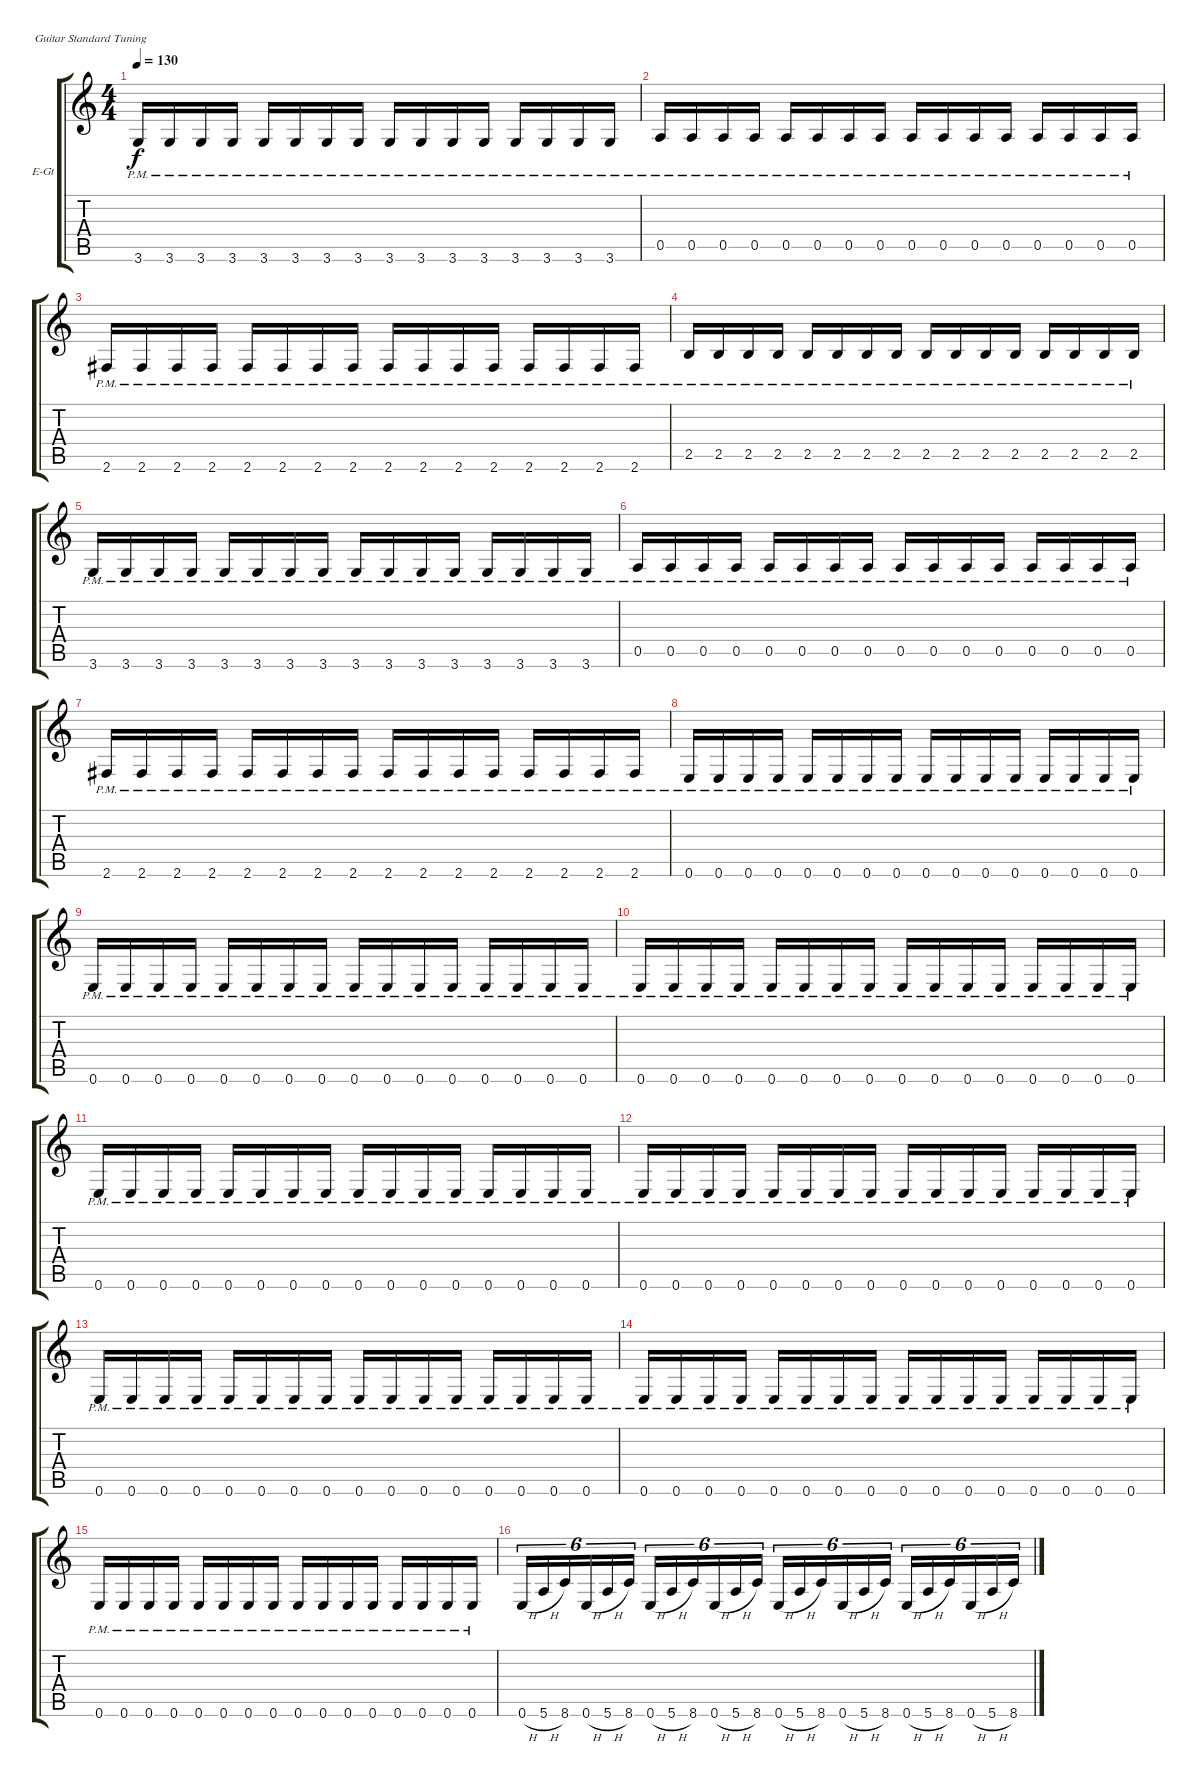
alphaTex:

\bracketExtendMode groupsimilarinstruments
\firstSystemTrackNameOrientation horizontal
\otherSystemsTrackNameOrientation horizontal
\track ("Kirk" "E-Gt") {instrument overdrivenguitar}
\staff {score tabs}
\tuning (E4 B3 G3 D3 A2 E2)
\ts (4 4)
\tempo 130
\clef g2
\ks c
3.6{pm}.16{dy f} 3.6{pm}.16 3.6{pm}.16 3.6{pm}.16 3.6{pm}.16 3.6{pm}.16 3.6{pm}.16 3.6{pm}.16 3.6{pm}.16 3.6{pm}.16 3.6{pm}.16 3.6{pm}.16 3.6{pm}.16 3.6{pm}.16 3.6{pm}.16 3.6{pm}.16 |
0.5{pm}.16 0.5{pm}.16 0.5{pm}.16 0.5{pm}.16 0.5{pm}.16 0.5{pm}.16 0.5{pm}.16 0.5{pm}.16 0.5{pm}.16 0.5{pm}.16 0.5{pm}.16 0.5{pm}.16 0.5{pm}.16 0.5{pm}.16 0.5{pm}.16 0.5{pm}.16 |
2.6{pm}.16 2.6{pm}.16 2.6{pm}.16 2.6{pm}.16 2.6{pm}.16 2.6{pm}.16 2.6{pm}.16 2.6{pm}.16 2.6{pm}.16 2.6{pm}.16 2.6{pm}.16 2.6{pm}.16 2.6{pm}.16 2.6{pm}.16 2.6{pm}.16 2.6{pm}.16 |
2.5{pm}.16 2.5{pm}.16 2.5{pm}.16 2.5{pm}.16 2.5{pm}.16 2.5{pm}.16 2.5{pm}.16 2.5{pm}.16 2.5{pm}.16 2.5{pm}.16 2.5{pm}.16 2.5{pm}.16 2.5{pm}.16 2.5{pm}.16 2.5{pm}.16 2.5{pm}.16 |
3.6{pm}.16 3.6{pm}.16 3.6{pm}.16 3.6{pm}.16 3.6{pm}.16 3.6{pm}.16 3.6{pm}.16 3.6{pm}.16 3.6{pm}.16 3.6{pm}.16 3.6{pm}.16 3.6{pm}.16 3.6{pm}.16 3.6{pm}.16 3.6{pm}.16 3.6{pm}.16 |
0.5{pm}.16 0.5{pm}.16 0.5{pm}.16 0.5{pm}.16 0.5{pm}.16 0.5{pm}.16 0.5{pm}.16 0.5{pm}.16 0.5{pm}.16 0.5{pm}.16 0.5{pm}.16 0.5{pm}.16 0.5{pm}.16 0.5{pm}.16 0.5{pm}.16 0.5{pm}.16 |
2.6{pm}.16 2.6{pm}.16 2.6{pm}.16 2.6{pm}.16 2.6{pm}.16 2.6{pm}.16 2.6{pm}.16 2.6{pm}.16 2.6{pm}.16 2.6{pm}.16 2.6{pm}.16 2.6{pm}.16 2.6{pm}.16 2.6{pm}.16 2.6{pm}.16 2.6{pm}.16 |
0.6{pm}.16 0.6{pm}.16 0.6{pm}.16 0.6{pm}.16 0.6{pm}.16 0.6{pm}.16 0.6{pm}.16 0.6{pm}.16 0.6{pm}.16 0.6{pm}.16 0.6{pm}.16 0.6{pm}.16 0.6{pm}.16 0.6{pm}.16 0.6{pm}.16 0.6{pm}.16 |
0.6{pm}.16 0.6{pm}.16 0.6{pm}.16 0.6{pm}.16 0.6{pm}.16 0.6{pm}.16 0.6{pm}.16 0.6{pm}.16 0.6{pm}.16 0.6{pm}.16 0.6{pm}.16 0.6{pm}.16 0.6{pm}.16 0.6{pm}.16 0.6{pm}.16 0.6{pm}.16 |
0.6{pm}.16 0.6{pm}.16 0.6{pm}.16 0.6{pm}.16 0.6{pm}.16 0.6{pm}.16 0.6{pm}.16 0.6{pm}.16 0.6{pm}.16 0.6{pm}.16 0.6{pm}.16 0.6{pm}.16 0.6{pm}.16 0.6{pm}.16 0.6{pm}.16 0.6{pm}.16 |
0.6{pm}.16 0.6{pm}.16 0.6{pm}.16 0.6{pm}.16 0.6{pm}.16 0.6{pm}.16 0.6{pm}.16 0.6{pm}.16 0.6{pm}.16 0.6{pm}.16 0.6{pm}.16 0.6{pm}.16 0.6{pm}.16 0.6{pm}.16 0.6{pm}.16 0.6{pm}.16 |
0.6{pm}.16 0.6{pm}.16 0.6{pm}.16 0.6{pm}.16 0.6{pm}.16 0.6{pm}.16 0.6{pm}.16 0.6{pm}.16 0.6{pm}.16 0.6{pm}.16 0.6{pm}.16 0.6{pm}.16 0.6{pm}.16 0.6{pm}.16 0.6{pm}.16 0.6{pm}.16 |
0.6{pm}.16 0.6{pm}.16 0.6{pm}.16 0.6{pm}.16 0.6{pm}.16 0.6{pm}.16 0.6{pm}.16 0.6{pm}.16 0.6{pm}.16 0.6{pm}.16 0.6{pm}.16 0.6{pm}.16 0.6{pm}.16 0.6{pm}.16 0.6{pm}.16 0.6{pm}.16 |
0.6{pm}.16 0.6{pm}.16 0.6{pm}.16 0.6{pm}.16 0.6{pm}.16 0.6{pm}.16 0.6{pm}.16 0.6{pm}.16 0.6{pm}.16 0.6{pm}.16 0.6{pm}.16 0.6{pm}.16 0.6{pm}.16 0.6{pm}.16 0.6{pm}.16 0.6{pm}.16 |
0.6{pm}.16 0.6{pm}.16 0.6{pm}.16 0.6{pm}.16 0.6{pm}.16 0.6{pm}.16 0.6{pm}.16 0.6{pm}.16 0.6{pm}.16 0.6{pm}.16 0.6{pm}.16 0.6{pm}.16 0.6{pm}.16 0.6{pm}.16 0.6{pm}.16 0.6{pm}.16 |
0.6{h}.16{tu (6 4)} 5.6{h}.16{tu (6 4)} 8.6.16{tu (6 4)} 0.6{h}.16{tu (6 4)} 5.6{h}.16{tu (6 4)} 8.6.16{tu (6 4)} 0.6{h}.16{tu (6 4)} 5.6{h}.16{tu (6 4)} 8.6.16{tu (6 4)} 0.6{h}.16{tu (6 4)} 5.6{h}.16{tu (6 4)} 8.6.16{tu (6 4)} 0.6{h}.16{tu (6 4)} 5.6{h}.16{tu (6 4)} 8.6.16{tu (6 4)} 0.6{h}.16{tu (6 4)} 5.6{h}.16{tu (6 4)} 8.6.16{tu (6 4)} 0.6{h}.16{tu (6 4)} 5.6{h}.16{tu (6 4)} 8.6.16{tu (6 4)} 0.6{h}.16{tu (6 4)} 5.6{h}.16{tu (6 4)} 8.6.16{tu (6 4)}
